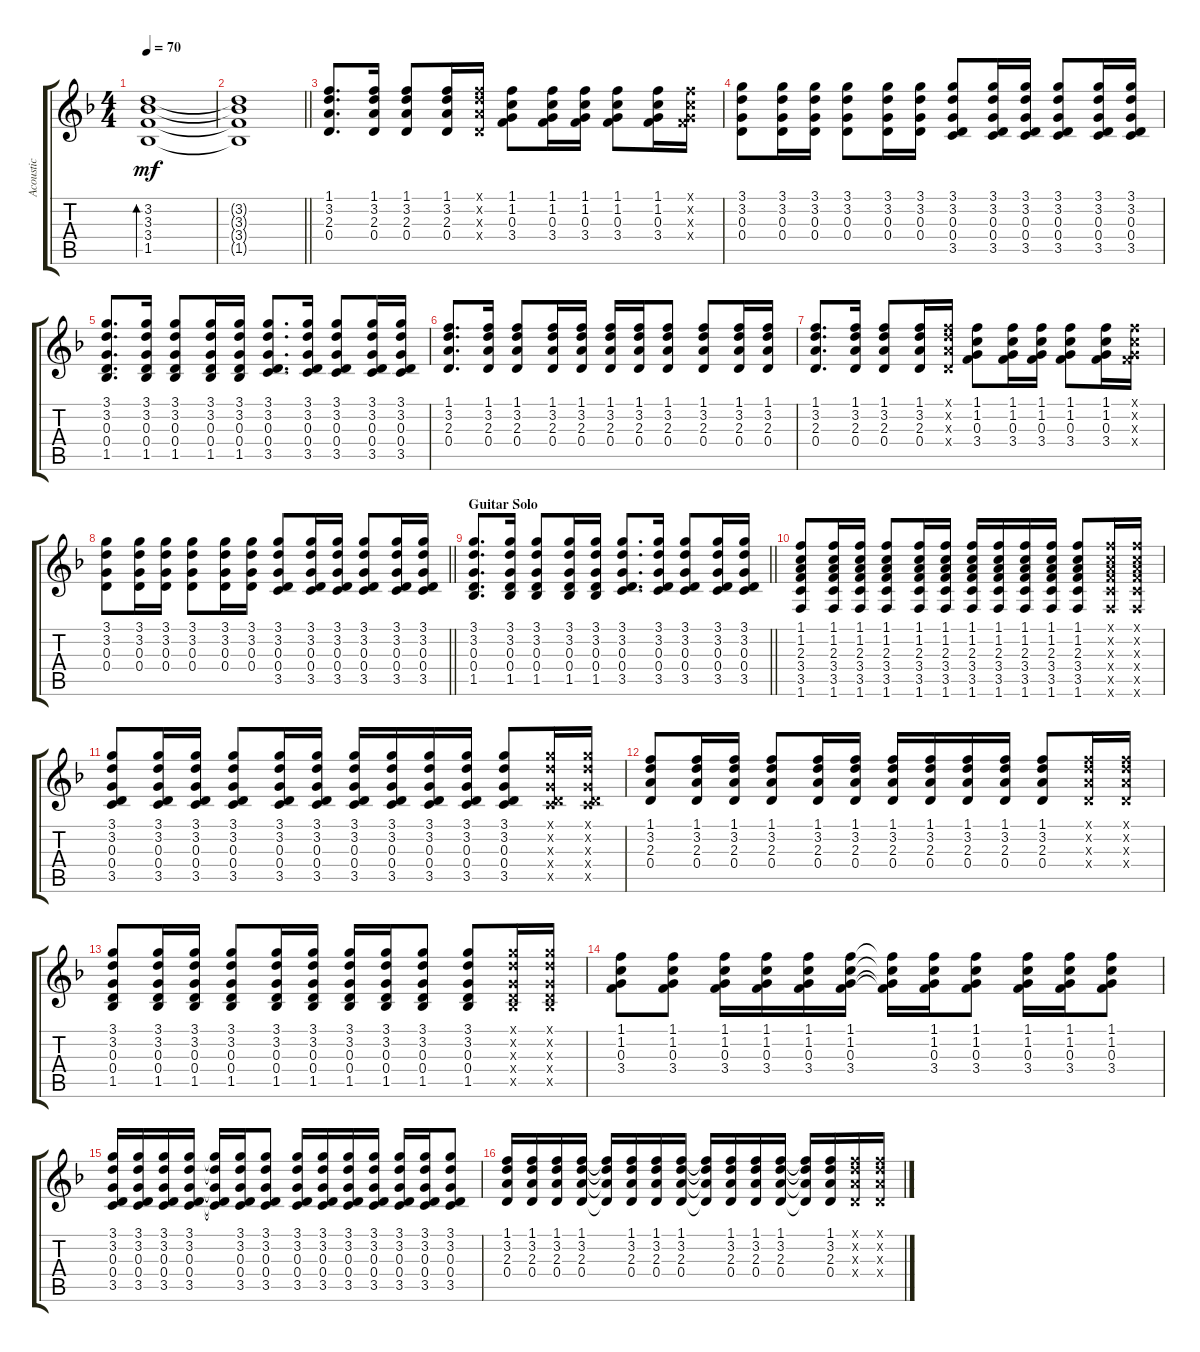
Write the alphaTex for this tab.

\track ("Acoustic" "Acoustic") {instrument acousticguitarsteel}
\staff {score tabs}
\tuning (E4 B3 G3 D3 A2 E2) {hide}
\ts (4 4)
\tempo 70
\clef g2
\ks f
(3.2 3.3 3.4 1.5).1{bd 480 dy mf} |
\barLineRight lightlight
(3.2{t} 3.3{t} 3.4{t} 1.5{t}).1 |
(1.1 3.2 2.3 0.4).8{d} (1.1 3.2 2.3 0.4).16 (1.1 3.2 2.3 0.4).8 (1.1 3.2 2.3 0.4).16 (1.1{x} 3.2{x} 2.3{x} 0.4{x}).16 (1.1 1.2 0.3 3.4).8 (1.1 1.2 0.3 3.4).16 (1.1 1.2 0.3 3.4).16 (1.1 1.2 0.3 3.4).8 (1.1 1.2 0.3 3.4).16 (1.1{x} 1.2{x} 0.3{x} 3.4{x}).16 |
(3.1 3.2 0.3 0.4).8 (3.1 3.2 0.3 0.4).16 (3.1 3.2 0.3 0.4).16 (3.1 3.2 0.3 0.4).8 (3.1 3.2 0.3 0.4).16 (3.1 3.2 0.3 0.4).16 (3.1 3.2 0.3 0.4 3.5).8 (3.1 3.2 0.3 0.4 3.5).16 (3.1 3.2 0.3 0.4 3.5).16 (3.1 3.2 0.3 0.4 3.5).8 (3.1 3.2 0.3 0.4 3.5).16 (3.1 3.2 0.3 0.4 3.5).16 |
(3.1 3.2 0.3 0.4 1.5).8{d} (3.1 3.2 0.3 0.4 1.5).16 (3.1 3.2 0.3 0.4 1.5).8 (3.1 3.2 0.3 0.4 1.5).16 (3.1 3.2 0.3 0.4 1.5).16 (3.1 3.2 0.3 0.4 3.5).8{d} (3.1 3.2 0.3 0.4 3.5).16 (3.1 3.2 0.3 0.4 3.5).8 (3.1 3.2 0.3 0.4 3.5).16 (3.1 3.2 0.3 0.4 3.5).16 |
(1.1 3.2 2.3 0.4).8{d} (1.1 3.2 2.3 0.4).16 (1.1 3.2 2.3 0.4).8 (1.1 3.2 2.3 0.4).16 (1.1 3.2 2.3 0.4).16 (1.1 3.2 2.3 0.4).16 (1.1 3.2 2.3 0.4).16 (1.1 3.2 2.3 0.4).8 (1.1 3.2 2.3 0.4).8 (1.1 3.2 2.3 0.4).16 (1.1 3.2 2.3 0.4).16 |
(1.1 3.2 2.3 0.4).8{d} (1.1 3.2 2.3 0.4).16 (1.1 3.2 2.3 0.4).8 (1.1 3.2 2.3 0.4).16 (1.1{x} 3.2{x} 2.3{x} 0.4{x}).16 (1.1 1.2 0.3 3.4).8 (1.1 1.2 0.3 3.4).16 (1.1 1.2 0.3 3.4).16 (1.1 1.2 0.3 3.4).8 (1.1 1.2 0.3 3.4).16 (1.1{x} 1.2{x} 0.3{x} 3.4{x}).16 |
\barLineRight lightlight
(3.1 3.2 0.3 0.4).8 (3.1 3.2 0.3 0.4).16 (3.1 3.2 0.3 0.4).16 (3.1 3.2 0.3 0.4).8 (3.1 3.2 0.3 0.4).16 (3.1 3.2 0.3 0.4).16 (3.1 3.2 0.3 0.4 3.5).8 (3.1 3.2 0.3 0.4 3.5).16 (3.1 3.2 0.3 0.4 3.5).16 (3.1 3.2 0.3 0.4 3.5).8 (3.1 3.2 0.3 0.4 3.5).16 (3.1 3.2 0.3 0.4 3.5).16 |
\section ("" "Guitar Solo")
\barLineRight lightlight
(3.1 3.2 0.3 0.4 1.5).8{d} (3.1 3.2 0.3 0.4 1.5).16 (3.1 3.2 0.3 0.4 1.5).8 (3.1 3.2 0.3 0.4 1.5).16 (3.1 3.2 0.3 0.4 1.5).16 (3.1 3.2 0.3 0.4 3.5).8{d} (3.1 3.2 0.3 0.4 3.5).16 (3.1 3.2 0.3 0.4 3.5).8 (3.1 3.2 0.3 0.4 3.5).16 (3.1 3.2 0.3 0.4 3.5).16 |
(1.1 1.2 2.3 3.4 3.5 1.6).8 (1.1 1.2 2.3 3.4 3.5 1.6).16 (1.1 1.2 2.3 3.4 3.5 1.6).16 (1.1 1.2 2.3 3.4 3.5 1.6).8 (1.1 1.2 2.3 3.4 3.5 1.6).16 (1.1 1.2 2.3 3.4 3.5 1.6).16 (1.1 1.2 2.3 3.4 3.5 1.6).16 (1.1 1.2 2.3 3.4 3.5 1.6).16 (1.1 1.2 2.3 3.4 3.5 1.6).16 (1.1 1.2 2.3 3.4 3.5 1.6).16 (1.1 1.2 2.3 3.4 3.5 1.6).8 (1.1{x} 1.2{x} 2.3{x} 3.4{x} 3.5{x} 1.6{x}).16 (1.1{x} 1.2{x} 2.3{x} 3.4{x} 3.5{x} 1.6{x}).16 |
(3.1 3.2 0.3 0.4 3.5).8 (3.1 3.2 0.3 0.4 3.5).16 (3.1 3.2 0.3 0.4 3.5).16 (3.1 3.2 0.3 0.4 3.5).8 (3.1 3.2 0.3 0.4 3.5).16 (3.1 3.2 0.3 0.4 3.5).16 (3.1 3.2 0.3 0.4 3.5).16 (3.1 3.2 0.3 0.4 3.5).16 (3.1 3.2 0.3 0.4 3.5).16 (3.1 3.2 0.3 0.4 3.5).16 (3.1 3.2 0.3 0.4 3.5).8 (3.1{x} 3.2{x} 0.3{x} 0.4{x} 3.5{x}).16 (3.1{x} 3.2{x} 0.3{x} 0.4{x} 3.5{x}).16 |
(1.1 3.2 2.3 0.4).8 (1.1 3.2 2.3 0.4).16 (1.1 3.2 2.3 0.4).16 (1.1 3.2 2.3 0.4).8 (1.1 3.2 2.3 0.4).16 (1.1 3.2 2.3 0.4).16 (1.1 3.2 2.3 0.4).16 (1.1 3.2 2.3 0.4).16 (1.1 3.2 2.3 0.4).16 (1.1 3.2 2.3 0.4).16 (1.1 3.2 2.3 0.4).8 (1.1{x} 3.2{x} 2.3{x} 0.4{x}).16 (1.1{x} 3.2{x} 2.3{x} 0.4{x}).16 |
(3.1 3.2 0.3 0.4 1.5).8 (3.1 3.2 0.3 0.4 1.5).16 (3.1 3.2 0.3 0.4 1.5).16 (3.1 3.2 0.3 0.4 1.5).8 (3.1 3.2 0.3 0.4 1.5).16 (3.1 3.2 0.3 0.4 1.5).16 (3.1 3.2 0.3 0.4 1.5).16 (3.1 3.2 0.3 0.4 1.5).16 (3.1 3.2 0.3 0.4 1.5).8 (3.1 3.2 0.3 0.4 1.5).8 (3.1{x} 3.2{x} 0.3{x} 0.4{x} 1.5{x}).16 (3.1{x} 3.2{x} 0.3{x} 0.4{x} 1.5{x}).16 |
(1.1 1.2 0.3 3.4).8 (1.1 1.2 0.3 3.4).8 (1.1 1.2 0.3 3.4).16 (1.1 1.2 0.3 3.4).16 (1.1 1.2 0.3 3.4).16 (1.1 1.2 0.3 3.4).16 (1.1{t} 1.2{t} 0.3{t} 3.4{t}).16 (1.1 1.2 0.3 3.4).16 (1.1 1.2 0.3 3.4).8 (1.1 1.2 0.3 3.4).16 (1.1 1.2 0.3 3.4).16 (1.1 1.2 0.3 3.4).8 |
(3.1 3.2 0.3 0.4 3.5).16 (3.1 3.2 0.3 0.4 3.5).16 (3.1 3.2 0.3 0.4 3.5).16 (3.1 3.2 0.3 0.4 3.5).16 (3.1{t} 3.2{t} 0.3{t} 0.4{t} 3.5{t}).16 (3.1 3.2 0.3 0.4 3.5).16 (3.1 3.2 0.3 0.4 3.5).8 (3.1 3.2 0.3 0.4 3.5).16 (3.1 3.2 0.3 0.4 3.5).16 (3.1 3.2 0.3 0.4 3.5).16 (3.1 3.2 0.3 0.4 3.5).16 (3.1 3.2 0.3 0.4 3.5).16 (3.1 3.2 0.3 0.4 3.5).16 (3.1 3.2 0.3 0.4 3.5).8 |
(1.1 3.2 2.3 0.4).16 (1.1 3.2 2.3 0.4).16 (1.1 3.2 2.3 0.4).16 (1.1 3.2 2.3 0.4).16 (1.1{t} 3.2{t} 2.3{t} 0.4{t}).16 (1.1 3.2 2.3 0.4).16 (1.1 3.2 2.3 0.4).16 (1.1 3.2 2.3 0.4).16 (1.1{t} 3.2{t} 2.3{t} 0.4{t}).16 (1.1 3.2 2.3 0.4).16 (1.1 3.2 2.3 0.4).16 (1.1 3.2 2.3 0.4).16 (1.1{t} 3.2{t} 2.3{t} 0.4{t}).16 (1.1 3.2 2.3 0.4).16 (1.1{x} 3.2{x} 2.3{x} 0.4{x}).16 (1.1{x} 3.2{x} 2.3{x} 0.4{x}).16
